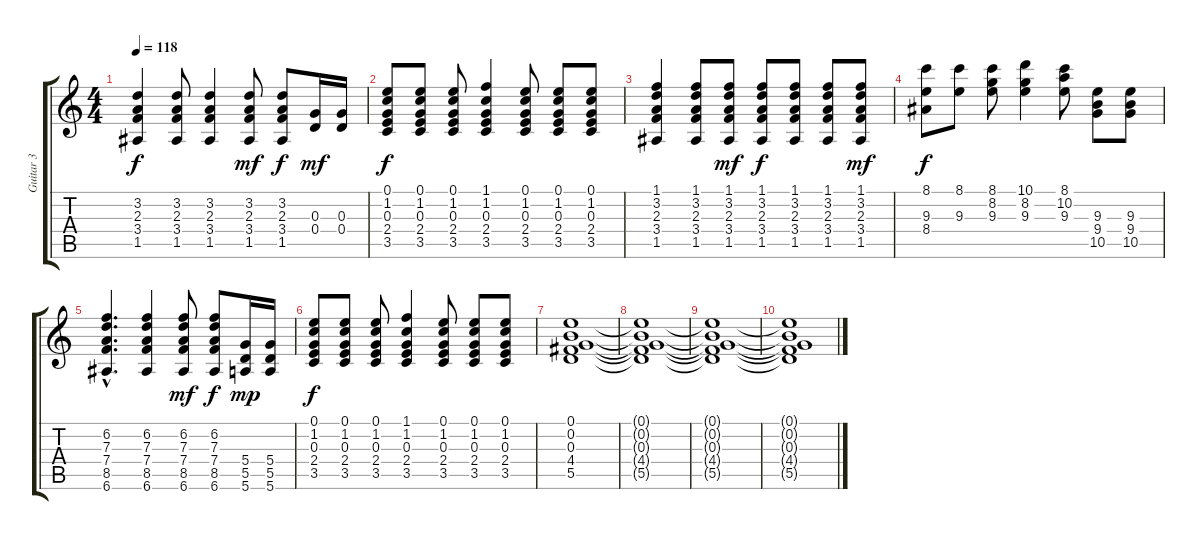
\track ("Guitar 3" "Guitar 3") {instrument distortionguitar}
\staff {score tabs}
\tuning (E4 B3 G3 D3 A2 E2) {hide}
\ts (4 4)
\tempo 118
\clef g2
\ks c
(3.2 2.3 3.4 1.5).4{dy f} (3.2 2.3 3.4 1.5).8 (3.2 2.3 3.4 1.5).4 (3.2 2.3 3.4 1.5).8{dy mf} (3.2 2.3 3.4 1.5).8{dy f} (0.3 0.4).16{dy mf} (0.3 0.4).16 |
(0.1 1.2 0.3 2.4 3.5).8{dy f} (0.1 1.2 0.3 2.4 3.5).8 (0.1 1.2 0.3 2.4 3.5).8 (1.1 1.2 0.3 2.4 3.5).4 (0.1 1.2 0.3 2.4 3.5).8 (0.1 1.2 0.3 2.4 3.5).8 (0.1 1.2 0.3 2.4 3.5).8 |
(1.1 3.2 2.3 3.4 1.5).4 (1.1 3.2 2.3 3.4 1.5).8 (1.1 3.2 2.3 3.4 1.5).8{dy mf} (1.1 3.2 2.3 3.4 1.5).8{dy f} (1.1 3.2 2.3 3.4 1.5).8 (1.1 3.2 2.3 3.4 1.5).8 (1.1 3.2 2.3 3.4 1.5).8{dy mf} |
(8.1 9.3 8.4).8{dy f} (8.1 9.3).8 (8.1 8.2 9.3).8 (10.1 8.2 9.3).4 (8.1 10.2 9.3).8 (9.3 9.4 10.5).8 (9.3 9.4 10.5).8 |
(6.2{hac} 7.3{hac} 7.4{hac} 8.5{hac} 6.6{hac}).4{d} (6.2 7.3 7.4 8.5 6.6).4 (6.2 7.3 7.4 8.5 6.6).8{dy mf} (6.2 7.3 7.4 8.5 6.6).8{dy f} (5.4 5.5 5.6).16{dy mp} (5.4 5.5 5.6).16 |
(0.1 1.2 0.3 2.4 3.5).8{dy f} (0.1 1.2 0.3 2.4 3.5).8 (0.1 1.2 0.3 2.4 3.5).8 (1.1 1.2 0.3 2.4 3.5).4 (0.1 1.2 0.3 2.4 3.5).8 (0.1 1.2 0.3 2.4 3.5).8 (0.1 1.2 0.3 2.4 3.5).8 |
(0.1 0.2 0.3 4.4 5.5).1 |
(0.1{t} 0.2{t} 0.3{t} 4.4{t} 5.5{t}).1 |
(0.1{t} 0.2{t} 0.3{t} 4.4{t} 5.5{t}).1 |
(0.1{t} 0.2{t} 0.3{t} 4.4{t} 5.5{t}).1
